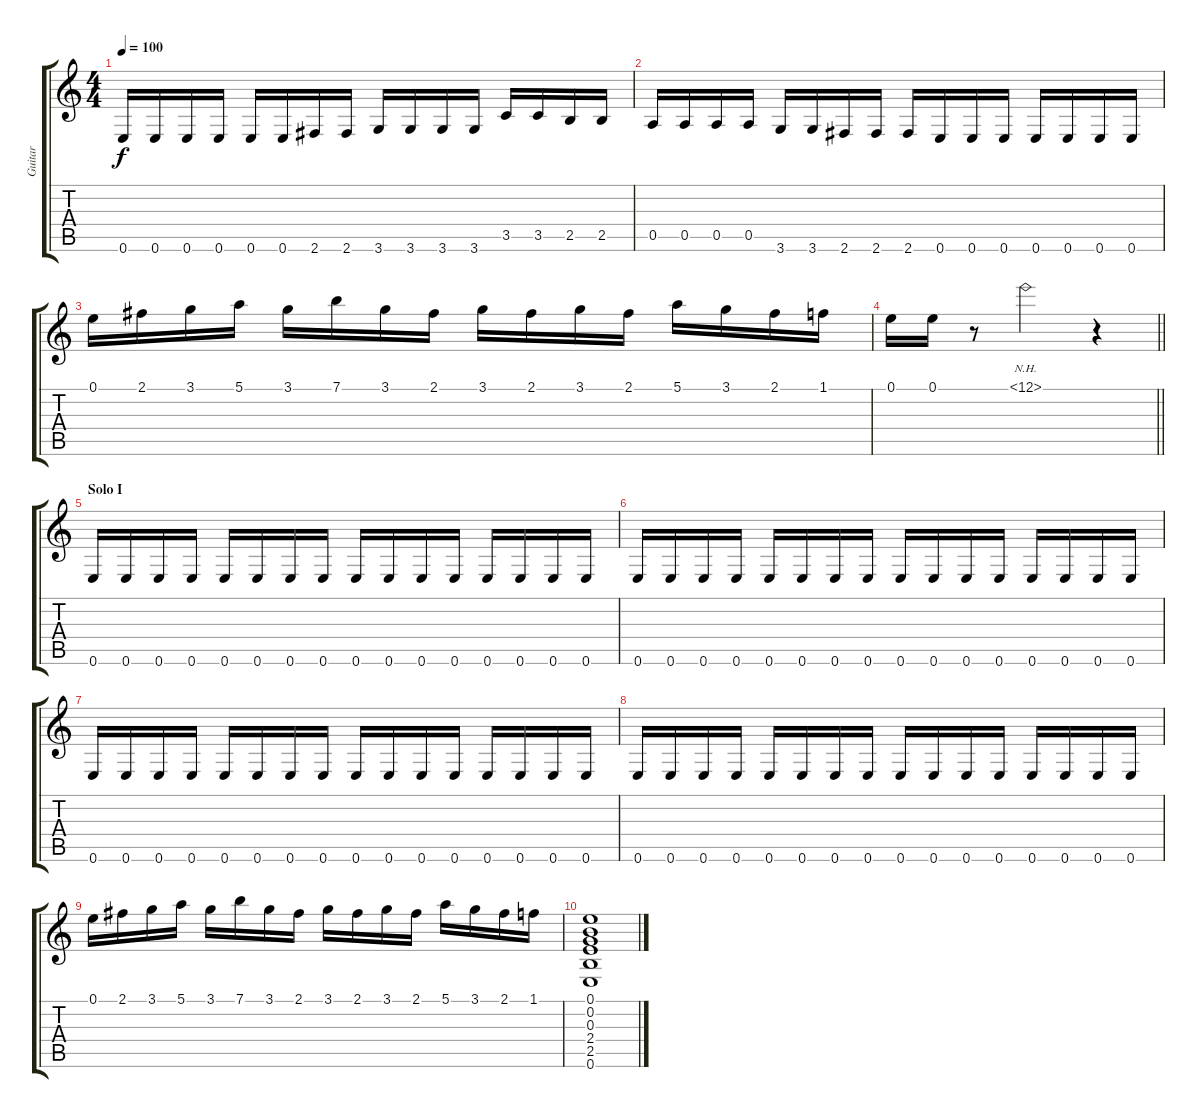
\track ("Guitar" "Guitar") {instrument acousticguitarsteel}
\staff {score tabs}
\tuning (E4 B3 G3 D3 A2 E2) {hide}
\ts (4 4)
\tempo 100
\clef g2
\ks c
0.6.16{dy f} 0.6.16 0.6.16 0.6.16 0.6.16 0.6.16 2.6.16 2.6.16 3.6.16 3.6.16 3.6.16 3.6.16 3.5.16 3.5.16 2.5.16 2.5.16 |
0.5.16 0.5.16 0.5.16 0.5.16 3.6.16 3.6.16 2.6.16 2.6.16 2.6.16 0.6.16 0.6.16 0.6.16 0.6.16 0.6.16 0.6.16 0.6.16 |
0.1.16 2.1.16 3.1.16 5.1.16 3.1.16 7.1.16 3.1.16 2.1.16 3.1.16 2.1.16 3.1.16 2.1.16 5.1.16 3.1.16 2.1.16 1.1.16 |
\barLineRight lightlight
0.1.16 0.1.16 r.8 12.1{nh}.2{volume 0} r.4 |
\section ("" "Solo I")
0.6.16{volume 16} 0.6.16 0.6.16 0.6.16 0.6.16 0.6.16 0.6.16 0.6.16 0.6.16 0.6.16 0.6.16 0.6.16 0.6.16 0.6.16 0.6.16 0.6.16 |
0.6.16 0.6.16 0.6.16 0.6.16 0.6.16 0.6.16 0.6.16 0.6.16 0.6.16 0.6.16 0.6.16 0.6.16 0.6.16 0.6.16 0.6.16 0.6.16 |
0.6.16 0.6.16 0.6.16 0.6.16 0.6.16 0.6.16 0.6.16 0.6.16 0.6.16 0.6.16 0.6.16 0.6.16 0.6.16 0.6.16 0.6.16 0.6.16 |
0.6.16 0.6.16 0.6.16 0.6.16 0.6.16 0.6.16 0.6.16 0.6.16 0.6.16 0.6.16 0.6.16 0.6.16 0.6.16 0.6.16 0.6.16 0.6.16 |
0.1.16 2.1.16 3.1.16 5.1.16 3.1.16 7.1.16 3.1.16 2.1.16 3.1.16 2.1.16 3.1.16 2.1.16 5.1.16 3.1.16 2.1.16 1.1.16 |
(0.1 0.2 0.3 2.4 2.5 0.6).1{instrument acousticguitarsteel}
